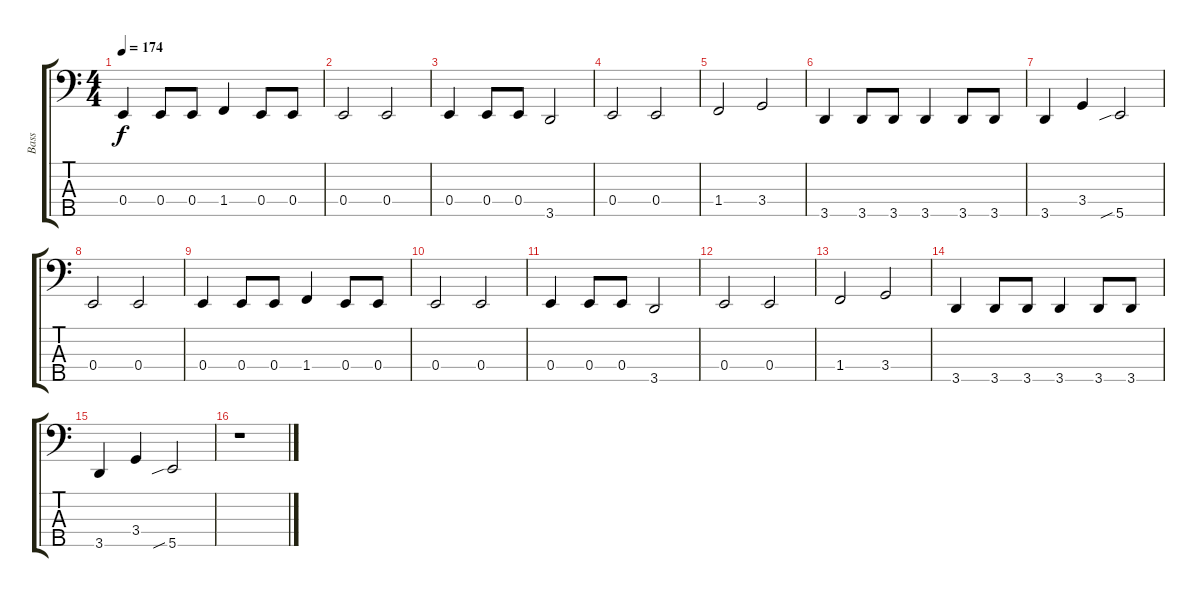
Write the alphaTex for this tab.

\track ("Bass" "Bass") {instrument electricbassfinger}
\staff {score tabs}
\tuning (G2 D2 A1 E1 B0) {hide}
\ts (4 4)
\tempo 174
\clef f4
\ks c
0.4.4{dy f} 0.4.8 0.4.8 1.4.4 0.4.8 0.4.8 |
0.4.2 0.4.2 |
0.4.4 0.4.8 0.4.8 3.5.2 |
0.4.2 0.4.2 |
1.4.2 3.4.2 |
3.5.4 3.5.8 3.5.8 3.5.4 3.5.8 3.5.8 |
3.5.4 3.4.4 5.5{sib}.2 |
0.4.2 0.4.2 |
0.4.4 0.4.8 0.4.8 1.4.4 0.4.8 0.4.8 |
0.4.2 0.4.2 |
0.4.4 0.4.8 0.4.8 3.5.2 |
0.4.2 0.4.2 |
1.4.2 3.4.2 |
3.5.4 3.5.8 3.5.8 3.5.4 3.5.8 3.5.8 |
3.5.4 3.4.4 5.5{sib}.2 |
r.1
